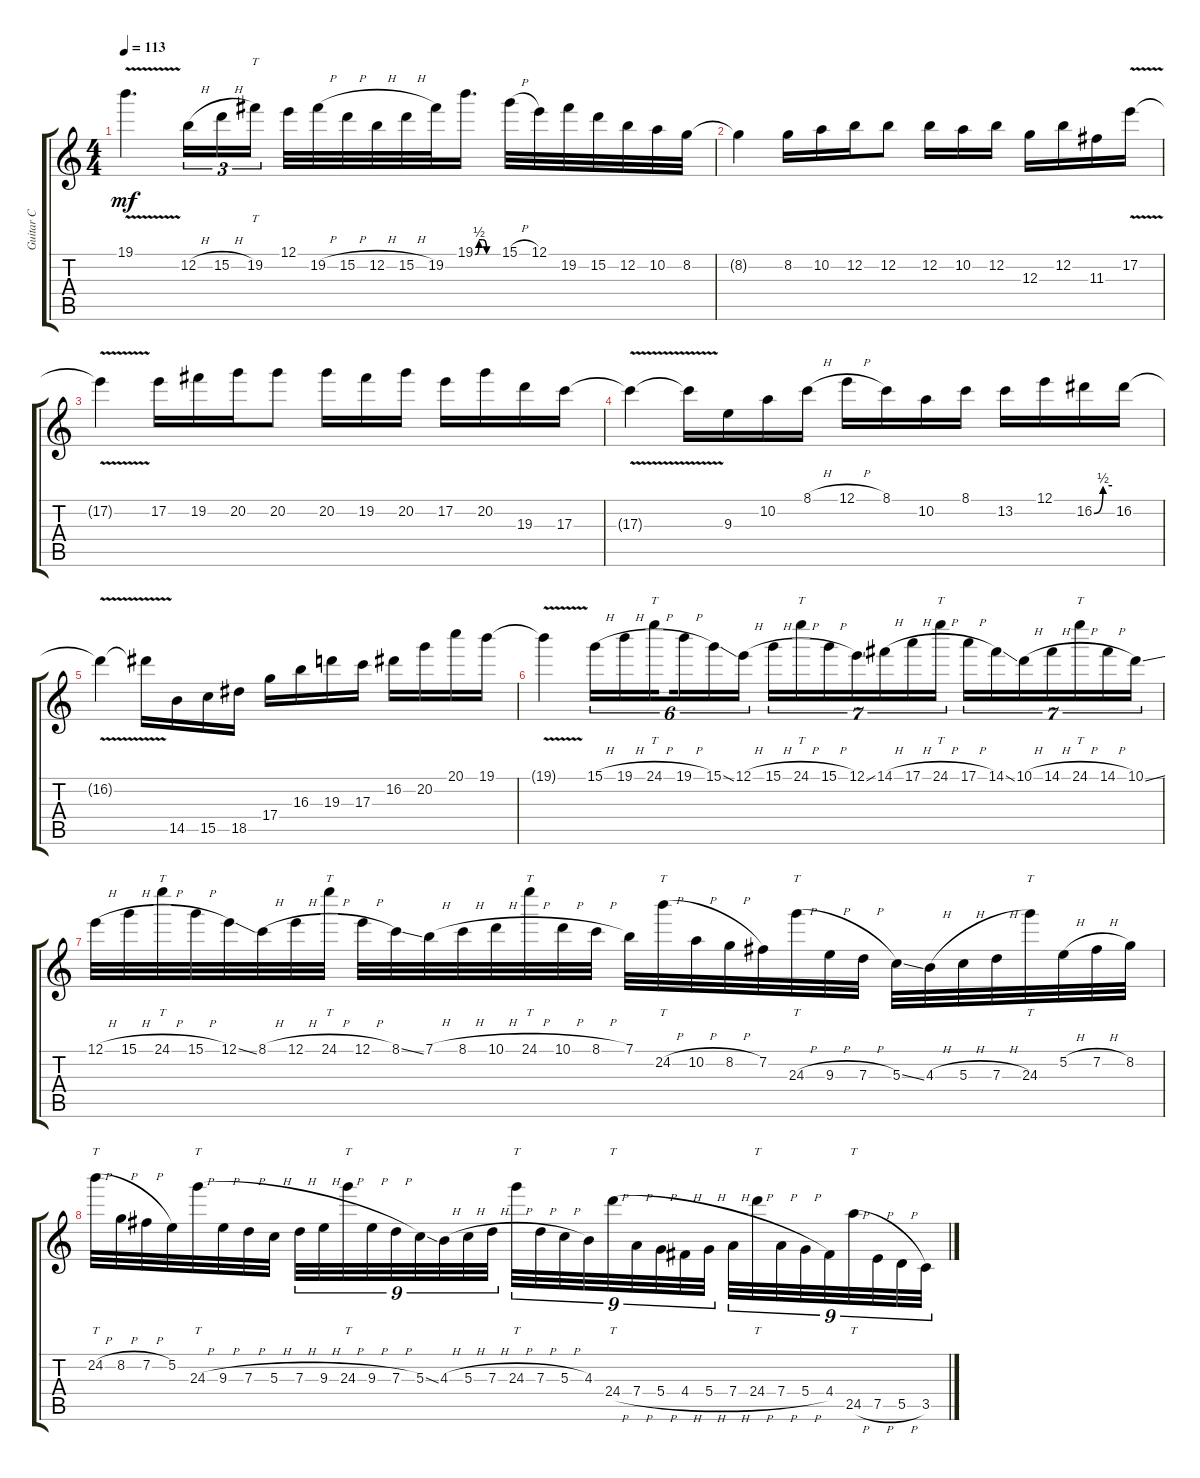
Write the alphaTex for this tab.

\track ("Guitar C" "Guitar C") {instrument overdrivenguitar}
\staff {score tabs}
\tuning (E4 B3 G3 D3 A2 E2) {hide}
\ts (4 4)
\tempo 113
\clef g2
\ks c
19.1{v t}.4{d dy mf} 12.2{h}.16{tu (3 2)} 15.2{h}.16{tu (3 2)} 19.2.16{tt tu (3 2)} 12.1.32 19.2{h}.32 15.2{h}.32 12.2{h}.32 15.2{h}.32 19.2.32 19.1{be (custom 0 0 0 0 10 2 20 2 30 0 60 0)}.16{d} 15.1{h}.32 12.1.32 19.2.32 15.2.32 12.2.32 10.2.32 8.2.32 |
8.2{t}.4 8.2.16 10.2.16 12.2.16 12.2.8 12.2.16 10.2.16 12.2.16 12.3.16 12.2.16 11.3.16 17.2{v}.16 |
17.2{v t}.4 17.2.16 19.2.16 20.2.16 20.2.8 20.2.16 19.2.16 20.2.16 17.2.16 20.2.16 19.3.16 17.3.16 |
17.3{v t}.4 17.3{t}.16 9.3.16 10.2.16 8.1{h}.16 12.1{h}.16 8.1.16 10.2.16 8.1.16 13.2.16 12.1.16 16.2{be (custom 0 0 0 0 30 2 60 2)}.16 16.2.16 |
16.2{v t}.4 16.2{v t}.16 14.5.16 15.5.16 18.5.16 17.4.16 16.3.16 19.3.16 17.3.16 16.2.16 20.2.16 20.1.16 19.1.16 |
19.1{v t}.4 15.1{h}.16{tu (6 4)} 19.1{h}.16{tu (6 4)} 24.1{h}.16{tt tu (6 4) beam splitsecondary} 19.1{h}.16{tu (6 4)} 15.1{ss}.16{tu (6 4)} 12.1{h}.16{tu (6 4)} 15.1{h}.16{tu (7 4)} 24.1{h}.16{tt tu (7 4)} 15.1{h}.16{tu (7 4)} 12.1{ss}.16{tu (7 4)} 14.1{h}.16{tu (7 4)} 17.1{h}.16{tu (7 4)} 24.1{h}.16{tt tu (7 4)} 17.1{h}.16{tu (7 4)} 14.1{ss}.16{tu (7 4)} 10.1{h}.16{tu (7 4)} 14.1{h}.16{tu (7 4)} 24.1{h}.16{tt tu (7 4)} 14.1{h}.16{tu (7 4)} 10.1{ss}.16{tu (7 4)} |
12.1{h}.32 15.1{h}.32 24.1{h}.32{tt} 15.1{h}.32 12.1{ss}.32 8.1{h}.32 12.1{h}.32 24.1{h}.32{tt} 12.1{h}.32 8.1{ss}.32 7.1{h}.32 8.1{h}.32 10.1{h}.32 24.1{h}.32{tt} 10.1{h}.32 8.1{h}.32 7.1.32 24.2{h}.32{tt} 10.2{h}.32 8.2{h}.32 7.2.32 24.3{h}.32{tt} 9.3{h}.32 7.3{h}.32 5.3{ss}.32 4.3{h}.32 5.3{h}.32 7.3{h}.32 24.3.32{tt} 5.2{h}.32 7.2{h}.32 8.2.32 |
24.2{h}.32{tt} 8.2{h}.32 7.2{h}.32 5.2.32 24.3{h}.32{tt} 9.3{h}.32 7.3{h}.32 5.3{h}.32 7.3{h}.32{tu (9 8)} 9.3{h}.32{tu (9 8)} 24.3{h}.32{tt tu (9 8)} 9.3{h}.32{tu (9 8)} 7.3{h}.32{tu (9 8)} 5.3{ss}.32{tu (9 8)} 4.3{h}.32{tu (9 8)} 5.3{h}.32{tu (9 8)} 7.3{h}.32{tu (9 8)} 24.3{h}.32{tt tu (9 8)} 7.3{h}.32{tu (9 8)} 5.3{h}.32{tu (9 8)} 4.3.32{tu (9 8)} 24.4{h}.32{tt tu (9 8)} 7.4{h}.32{tu (9 8)} 5.4{h}.32{tu (9 8)} 4.4{h}.32{tu (9 8)} 5.4{h}.32{tu (9 8)} 7.4{h}.32{tu (9 8)} 24.4{h}.32{tt tu (9 8)} 7.4{h}.32{tu (9 8)} 5.4{h}.32{tu (9 8)} 4.4.32{tu (9 8)} 24.5{h}.32{tt tu (9 8)} 7.5{h}.32{tu (9 8)} 5.5{h}.32{tu (9 8)} 3.5.32{tu (9 8)}
